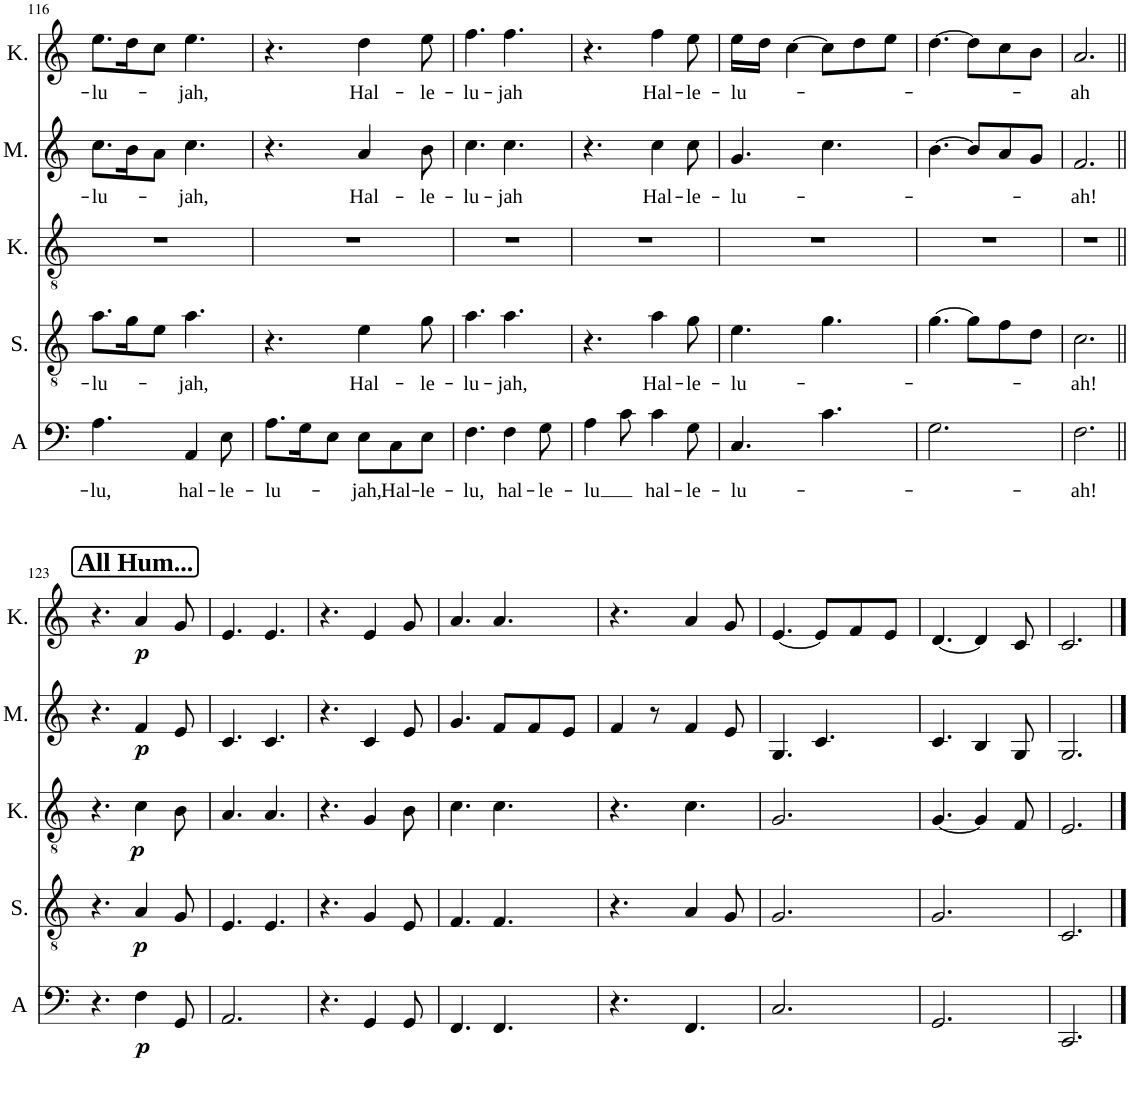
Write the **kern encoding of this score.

**kern	**text	**dynam	**kern	**text	**dynam	**kern	**dynam	**kern	**text	**dynam	**kern	**text	**dynam
*part5	*part5	*part5	*part4	*part4	*part4	*part3	*part3	*part2	*part2	*part2	*part1	*part1	*part1
*staff5	*staff5	*staff5	*staff4	*staff4	*staff4	*staff3	*staff3	*staff2	*staff2	*staff2	*staff1	*staff1	*staff1
*I"Avi	*	*	*I"Scott	*	*	*I"Kevin	*	*I"Mitch	*	*	*I"Kirstie	*	*
*I'A	*	*	*I'S.	*	*	*I'K.	*	*I'M.	*	*	*I'K.	*	*
!!LO:PB:g=z
*clefF4	*	*	*clefGv2	*	*	*clefGv2	*	*clefG2	*	*	*clefG2	*	*
*k[]	*	*	*k[]	*	*	*k[]	*	*k[]	*	*	*k[]	*	*
*M6/8	*	*	*M6/8	*	*	*M6/8	*	*M6/8	*	*	*M6/8	*	*
=116	=116	=116	=116	=116	=116	=116	=116	=116	=116	=116	=116	=116	=116
!	!LO:LY:b	!	!	!LO:LY:b	!	!	!	!	!LO:LY:b	!	!	!LO:LY:b	!
4.A\	-lu,	.	8.a\L	-lu-	.	2.r	.	8.cc\L	-lu-	.	8.ee\L	-lu-	.
.	.	.	16g\K	.	.	.	.	16b\K	.	.	16dd\K	.	.
.	.	.	8e\J	.	.	.	.	8a\J	.	.	8cc\J	.	.
!	!LO:LY:b	!	!	!LO:LY:b	!	!	!	!	!LO:LY:b	!	!	!LO:LY:b	!
4AA/	hal-	.	4.a\	-jah,	.	.	.	4.cc\	-jah,	.	4.ee\	-jah,	.
!	!LO:LY:b	!	!	!	!	!	!	!	!	!	!	!	!
8E\	-le-	.	.	.	.	.	.	.	.	.	.	.	.
=117	=117	=117	=117	=117	=117	=117	=117	=117	=117	=117	=117	=117	=117
!	!LO:LY:b	!	!	!	!	!	!	!	!	!	!	!	!
8.A\L	-lu-	.	4.r	.	.	2.r	.	4.r	.	.	4.r	.	.
16G\K	.	.	.	.	.	.	.	.	.	.	.	.	.
8E\J	.	.	.	.	.	.	.	.	.	.	.	.	.
!	!LO:LY:b	!	!	!LO:LY:b	!	!	!	!	!LO:LY:b	!	!	!LO:LY:b	!
8E\L	-jah,	.	4e\	Hal-	.	.	.	4a/	Hal-	.	4dd\	Hal-	.
!	!LO:LY:b	!	!	!	!	!	!	!	!	!	!	!	!
8C\	Hal-	.	.	.	.	.	.	.	.	.	.	.	.
!	!LO:LY:b	!	!	!LO:LY:b	!	!	!	!	!LO:LY:b	!	!	!LO:LY:b	!
8E\J	-le-	.	8g\	-le-	.	.	.	8b\	-le-	.	8ee\	-le-	.
=118	=118	=118	=118	=118	=118	=118	=118	=118	=118	=118	=118	=118	=118
!	!LO:LY:b	!	!	!LO:LY:b	!	!	!	!	!LO:LY:b	!	!	!LO:LY:b	!
4.F\	-lu,	.	4.a\	-lu-	.	2.r	.	4.cc\	-lu-	.	4.ff\	-lu-	.
!	!LO:LY:b	!	!	!LO:LY:b	!	!	!	!	!LO:LY:b	!	!	!LO:LY:b	!
4F\	hal-	.	4.a\	-jah,	.	.	.	4.cc\	-jah	.	4.ff\	-jah	.
!	!LO:LY:b	!	!	!	!	!	!	!	!	!	!	!	!
8G\	-le-	.	.	.	.	.	.	.	.	.	.	.	.
=119	=119	=119	=119	=119	=119	=119	=119	=119	=119	=119	=119	=119	=119
!	!LO:LY:b	!	!	!	!	!	!	!	!	!	!	!	!
4A\	-lu	.	4.r	.	.	2.r	.	4.r	.	.	4.r	.	.
8c\	.	.	.	.	.	.	.	.	.	.	.	.	.
!	!LO:LY:b	!	!	!LO:LY:b	!	!	!	!	!LO:LY:b	!	!	!LO:LY:b	!
4c\	hal-	.	4a\	Hal-	.	.	.	4cc\	Hal-	.	4ff\	Hal-	.
!	!LO:LY:b	!	!	!LO:LY:b	!	!	!	!	!LO:LY:b	!	!	!LO:LY:b	!
8G\	-le-	.	8g\	-le-	.	.	.	8cc\	-le-	.	8ee\	-le-	.
=120	=120	=120	=120	=120	=120	=120	=120	=120	=120	=120	=120	=120	=120
!	!LO:LY:b	!	!	!LO:LY:b	!	!	!	!	!LO:LY:b	!	!	!LO:LY:b	!
4.C/	-lu-	.	4.e\	-lu-	.	2.r	.	4.g/	-lu-	.	16ee\LL	-lu-	.
.	.	.	.	.	.	.	.	.	.	.	16dd\JJ	.	.
.	.	.	.	.	.	.	.	.	.	.	[4cc\	.	.
4.c\	.	.	4.g\	.	.	.	.	4.cc\	.	.	8cc\L]	.	.
.	.	.	.	.	.	.	.	.	.	.	8dd\	.	.
.	.	.	.	.	.	.	.	.	.	.	8ee\J	.	.
=121	=121	=121	=121	=121	=121	=121	=121	=121	=121	=121	=121	=121	=121
2.G\	.	.	[4.g\	.	.	2.r	.	[4.b\	.	.	[4.dd\	.	.
.	.	.	8g\L]	.	.	.	.	8b/L]	.	.	8dd\L]	.	.
.	.	.	8f\	.	.	.	.	8a/	.	.	8cc\	.	.
.	.	.	8d\J	.	.	.	.	8g/J	.	.	8b\J	.	.
=122	=122	=122	=122	=122	=122	=122	=122	=122	=122	=122	=122	=122	=122
!	!LO:LY:b	!	!	!LO:LY:b	!	!	!	!	!LO:LY:b	!	!	!LO:LY:b	!
2.F\	-ah!	.	2.c\	-ah!	.	2.r	.	2.f/	-ah!	.	2.a/	ah	.
!!LO:LB:g=z
!!LO:REH:place=s1:a:B:cj:fs=14:t=All Hum...:qo=1.5
=123||	=123||	=123||	=123||	=123||	=123||	=123||	=123||	=123||	=123||	=123||	=123||	=123||	=123||
4.r	.	.	4.r	.	.	4.r	.	4.r	.	.	4.r	.	.
!	!	!LO:DY:b	!	!	!LO:DY:b	!	!LO:DY:b	!	!	!LO:DY:b	!	!	!LO:DY:b
4F\	.	p	4A/	.	p	4c\	p	4f/	.	p	4a/	.	p
8GG/	.	.	8G/	.	.	8B\	.	8e/	.	.	8g/	.	.
=124	=124	=124	=124	=124	=124	=124	=124	=124	=124	=124	=124	=124	=124
2.AA/	.	.	4.E/	.	.	4.A/	.	4.c/	.	.	4.e/	.	.
.	.	.	4.E/	.	.	4.A/	.	4.c/	.	.	4.e/	.	.
=125	=125	=125	=125	=125	=125	=125	=125	=125	=125	=125	=125	=125	=125
4.r	.	.	4.r	.	.	4.r	.	4.r	.	.	4.r	.	.
4GG/	.	.	4G/	.	.	4G/	.	4c/	.	.	4e/	.	.
8GG/	.	.	8E/	.	.	8B\	.	8e/	.	.	8g/	.	.
=126	=126	=126	=126	=126	=126	=126	=126	=126	=126	=126	=126	=126	=126
4.FF/	.	.	4.F/	.	.	4.c\	.	4.g/	.	.	4.a/	.	.
4.FF/	.	.	4.F/	.	.	4.c\	.	8f/L	.	.	4.a/	.	.
.	.	.	.	.	.	.	.	8f/	.	.	.	.	.
.	.	.	.	.	.	.	.	8e/J	.	.	.	.	.
=127	=127	=127	=127	=127	=127	=127	=127	=127	=127	=127	=127	=127	=127
4.r	.	.	4.r	.	.	4.r	.	4f/	.	.	4.r	.	.
.	.	.	.	.	.	.	.	8r	.	.	.	.	.
4.FF/	.	.	4A/	.	.	4.c\	.	4f/	.	.	4a/	.	.
.	.	.	8G/	.	.	.	.	8e/	.	.	8g/	.	.
=128	=128	=128	=128	=128	=128	=128	=128	=128	=128	=128	=128	=128	=128
2.C/	.	.	2.G/	.	.	2.G/	.	4.G/	.	.	[4.e/	.	.
.	.	.	.	.	.	.	.	4.c/	.	.	8e/L]	.	.
.	.	.	.	.	.	.	.	.	.	.	8f/	.	.
.	.	.	.	.	.	.	.	.	.	.	8e/J	.	.
=129	=129	=129	=129	=129	=129	=129	=129	=129	=129	=129	=129	=129	=129
2.GG/	.	.	2.G/	.	.	[4.G/	.	4.c/	.	.	[4.d/	.	.
.	.	.	.	.	.	4G/]	.	4B/	.	.	4d/]	.	.
.	.	.	.	.	.	8F/	.	8G/	.	.	8c/	.	.
=130	=130	=130	=130	=130	=130	=130	=130	=130	=130	=130	=130	=130	=130
2.CC/	.	.	2.C/	.	.	2.E/	.	2.G/	.	.	2.c/	.	.
==	==	==	==	==	==	==	==	==	==	==	==	==	==
*-	*-	*-	*-	*-	*-	*-	*-	*-	*-	*-	*-	*-	*-
